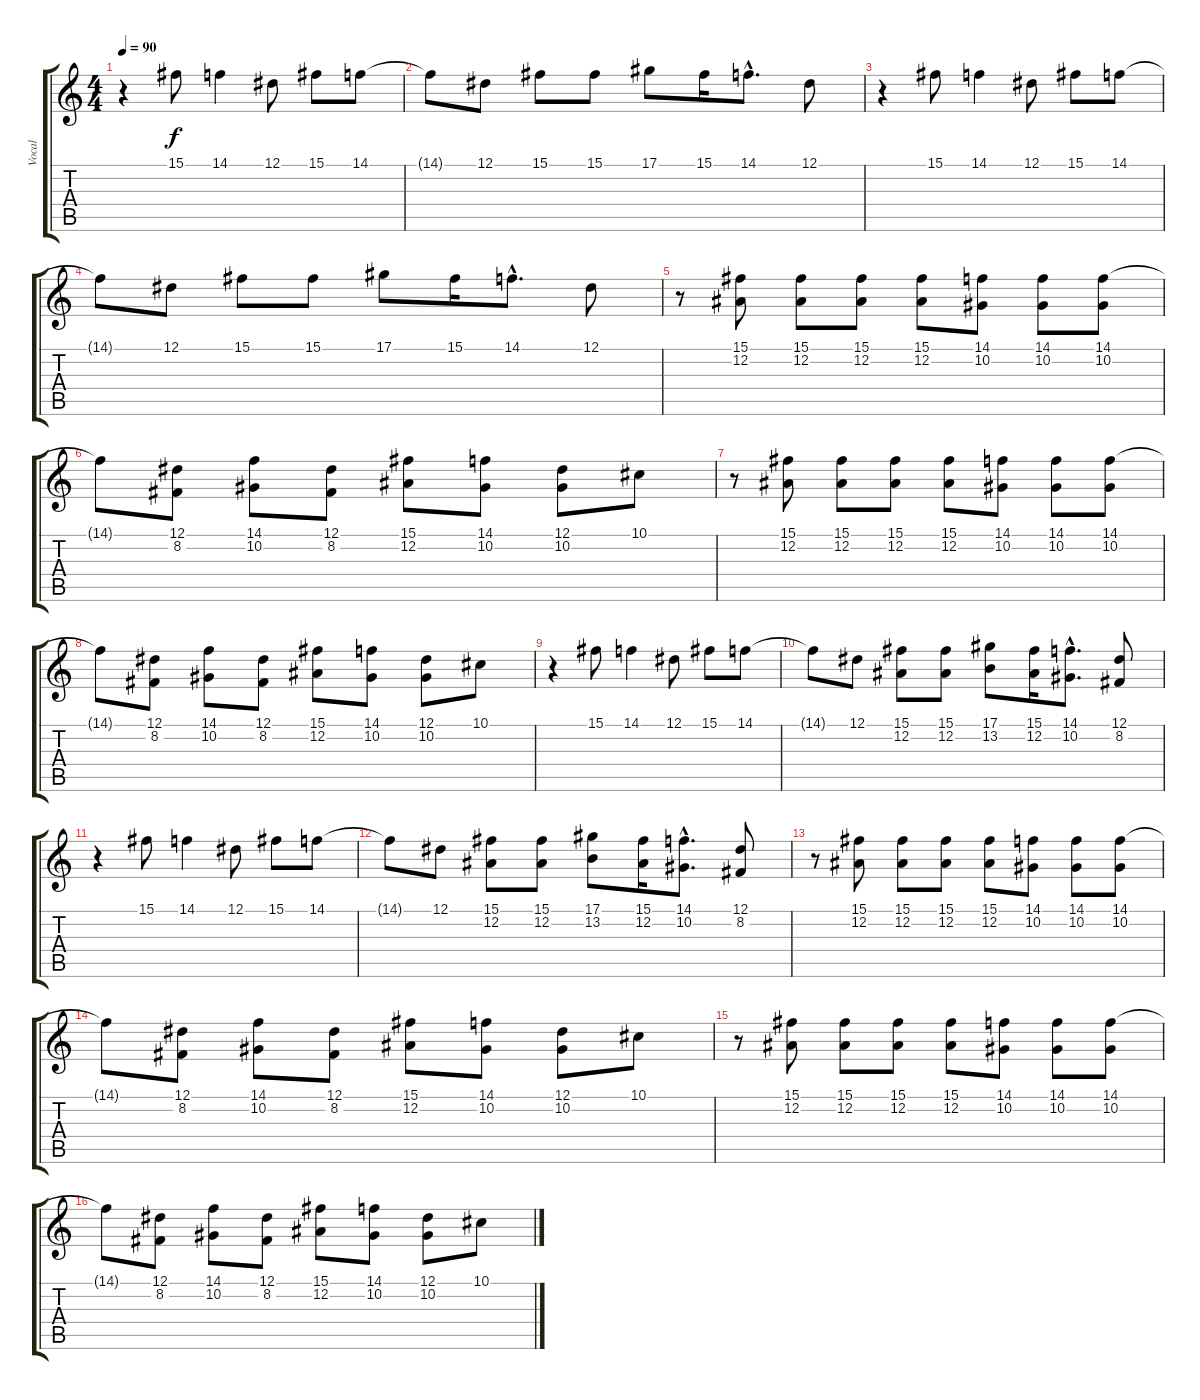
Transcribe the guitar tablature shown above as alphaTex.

\track ("Vocal" "Vocal") {instrument lead1square}
\staff {score tabs}
\tuning (Eb4 Bb3 Gb3 Db3 Ab2 Eb2) {hide}
\ts (4 4)
\tempo 90
\clef g2
\ks c
r.4{dy f} 15.1.8 14.1.4 12.1.8 15.1.8 14.1.8 |
14.1{t}.8 12.1.8 15.1.8 15.1.8 17.1.8 15.1.16 14.1{hac}.8{d} 12.1.8 |
r.4 15.1.8 14.1.4 12.1.8 15.1.8 14.1.8 |
14.1{t}.8 12.1.8 15.1.8 15.1.8 17.1.8 15.1.16 14.1{hac}.8{d} 12.1.8 |
r.8 (15.1 12.2).8 (15.1 12.2).8 (15.1 12.2).8 (15.1 12.2).8 (14.1 10.2).8 (14.1 10.2).8 (14.1 10.2).8 |
14.1{t}.8 (12.1 8.2).8 (14.1 10.2).8 (12.1 8.2).8 (15.1 12.2).8 (14.1 10.2).8 (12.1 10.2).8 10.1.8 |
r.8 (15.1 12.2).8 (15.1 12.2).8 (15.1 12.2).8 (15.1 12.2).8 (14.1 10.2).8 (14.1 10.2).8 (14.1 10.2).8 |
14.1{t}.8 (12.1 8.2).8 (14.1 10.2).8 (12.1 8.2).8 (15.1 12.2).8 (14.1 10.2).8 (12.1 10.2).8 10.1.8 |
r.4 15.1.8 14.1.4 12.1.8 15.1.8 14.1.8 |
14.1{t}.8 12.1.8 (15.1 12.2).8 (15.1 12.2).8 (17.1 13.2).8 (15.1 12.2).16 (14.1{hac} 10.2{hac}).8{d} (12.1 8.2).8 |
r.4 15.1.8 14.1.4 12.1.8 15.1.8 14.1.8 |
14.1{t}.8 12.1.8 (15.1 12.2).8 (15.1 12.2).8 (17.1 13.2).8 (15.1 12.2).16 (14.1{hac} 10.2{hac}).8{d} (12.1 8.2).8 |
r.8 (15.1 12.2).8 (15.1 12.2).8 (15.1 12.2).8 (15.1 12.2).8 (14.1 10.2).8 (14.1 10.2).8 (14.1 10.2).8 |
14.1{t}.8 (12.1 8.2).8 (14.1 10.2).8 (12.1 8.2).8 (15.1 12.2).8 (14.1 10.2).8 (12.1 10.2).8 10.1.8 |
r.8 (15.1 12.2).8 (15.1 12.2).8 (15.1 12.2).8 (15.1 12.2).8 (14.1 10.2).8 (14.1 10.2).8 (14.1 10.2).8 |
14.1{t}.8 (12.1 8.2).8 (14.1 10.2).8 (12.1 8.2).8 (15.1 12.2).8 (14.1 10.2).8 (12.1 10.2).8 10.1.8
